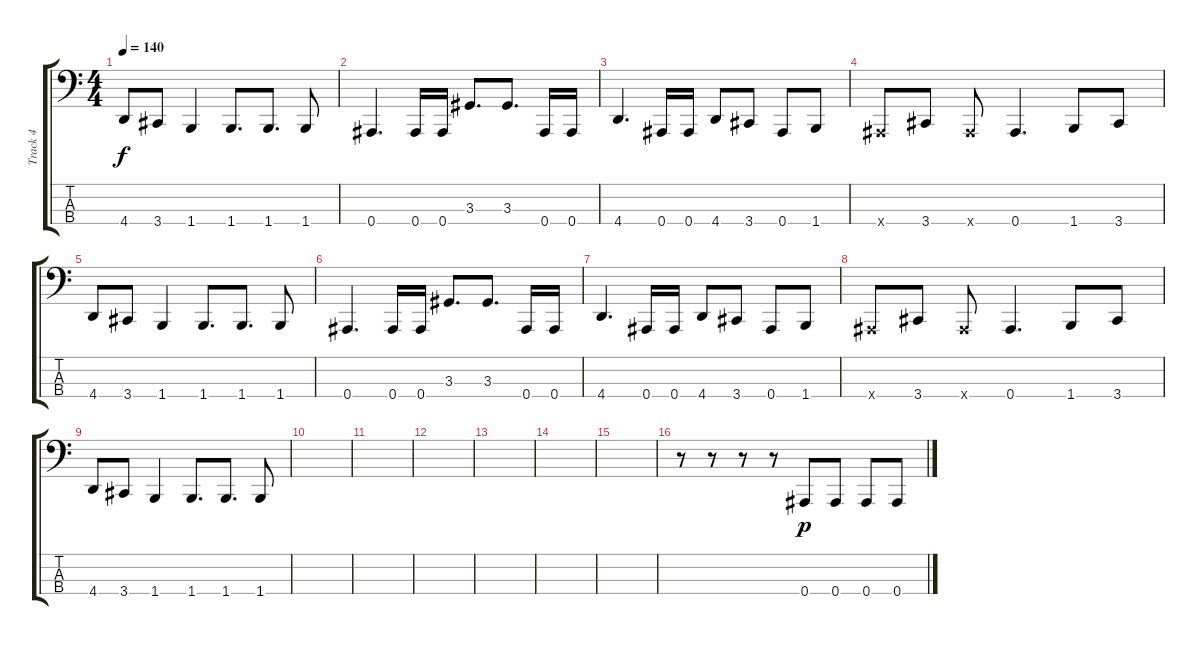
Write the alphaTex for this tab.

\track ("Track 4" "Track 4") {instrument electricbasspick}
\staff {score tabs}
\tuning (Eb2 Bb1 F1 Bb0) {hide}
\ts (4 4)
\tempo 140
\clef f4
\ks c
4.4.8{dy f} 3.4.8 1.4.4 1.4.8{d} 1.4.8{d} 1.4.8 |
0.4.4{d} 0.4.16 0.4.16 3.3.8{d} 3.3.8{d} 0.4.16 0.4.16 |
4.4.4{d} 0.4.16 0.4.16 4.4.8 3.4.8 0.4.8 1.4.8 |
0.4{x}.8 3.4.8 0.4{x}.8 0.4.4{d} 1.4.8 3.4.8 |
4.4.8 3.4.8 1.4.4 1.4.8{d} 1.4.8{d} 1.4.8 |
0.4.4{d} 0.4.16 0.4.16 3.3.8{d} 3.3.8{d} 0.4.16 0.4.16 |
4.4.4{d} 0.4.16 0.4.16 4.4.8 3.4.8 0.4.8 1.4.8 |
0.4{x}.8 3.4.8 0.4{x}.8 0.4.4{d} 1.4.8 3.4.8 |
4.4.8 3.4.8 1.4.4 1.4.8{d} 1.4.8{d} 1.4.8 |
|
|
|
|
|
|
r.8 r.8 r.8 r.8 0.4.8{dy p} 0.4.8 0.4.8 0.4.8
